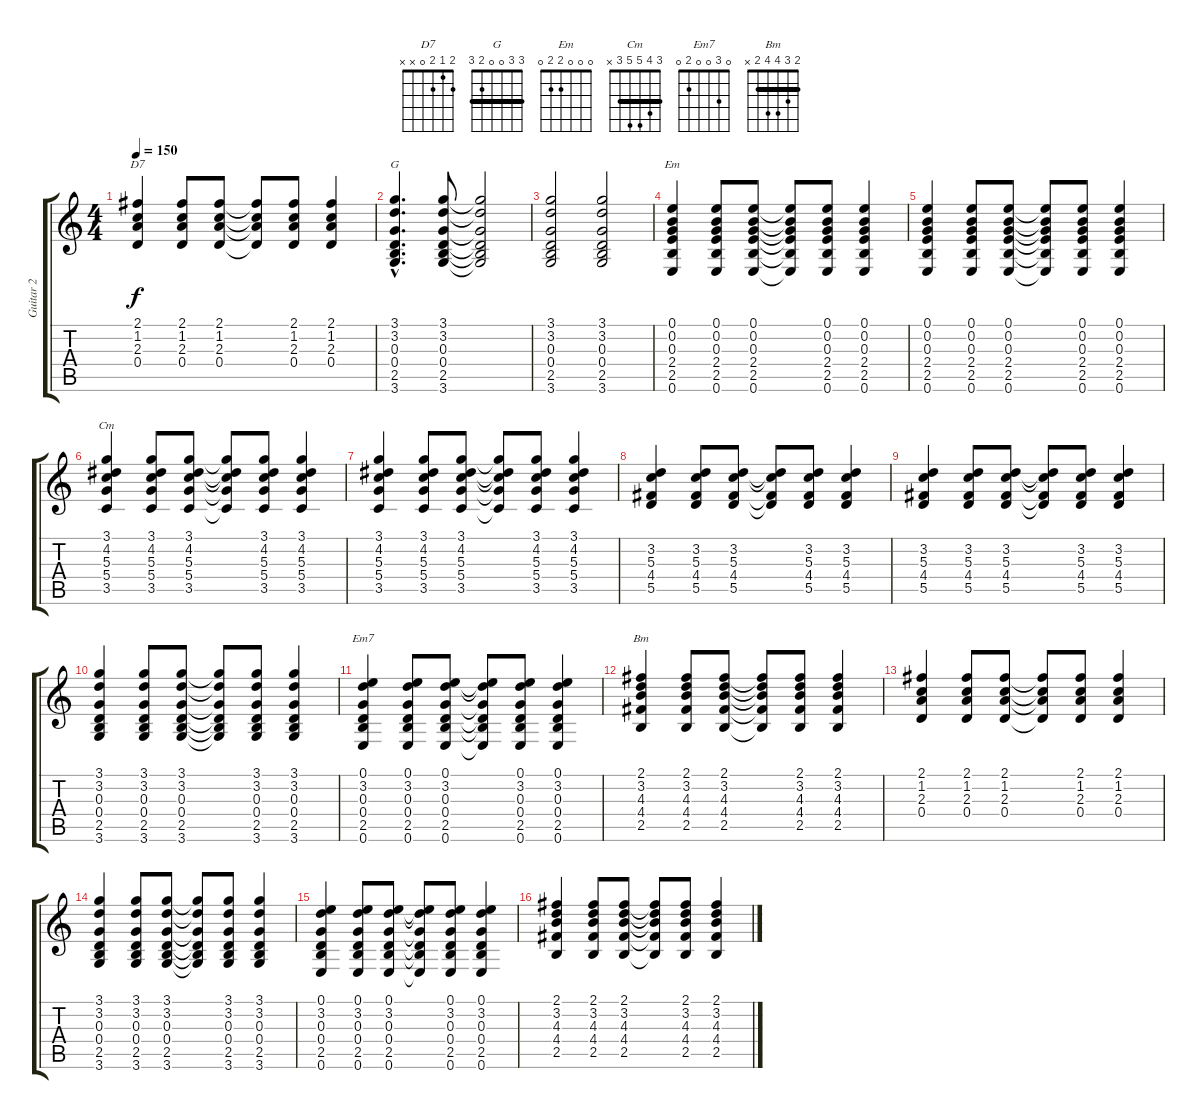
\track ("Guitar 2" "Guitar 2") {instrument acousticguitarsteel}
\staff {score tabs}
\tuning (E4 B3 G3 D3 A2 E2) {hide}
\chord ("D7" 2 1 2 0 x x)
\chord ("G" 3 3 0 0 2 3) {barre 3}
\chord ("Em" 0 0 0 2 2 0)
\chord ("Cm" 3 4 5 5 3 x) {barre 3}
\chord ("Em7" 0 3 0 0 2 0)
\chord ("Bm" 2 3 4 4 2 x) {barre 2}
\ts (4 4)
\tempo 150
\clef g2
\ks c
(2.1 1.2 2.3 0.4).4{ch "D7" dy f} (2.1 1.2 2.3 0.4).8 (2.1 1.2 2.3 0.4).8 (2.1{t} 1.2{t} 2.3{t} 0.4{t}).8 (2.1 1.2 2.3 0.4).8 (2.1 1.2 2.3 0.4).4 |
(3.1{hac} 3.2{hac} 0.3{hac} 0.4{hac} 2.5{hac} 3.6{hac}).4{d ch "G"} (3.1 3.2 0.3 0.4 2.5 3.6).8 (3.1{t} 3.2{t} 0.3{t} 0.4{t} 2.5{t} 3.6{t}).2 |
(3.1 3.2 0.3 0.4 2.5 3.6).2 (3.1 3.2 0.3 0.4 2.5 3.6).2 |
(0.1 0.2 0.3 2.4 2.5 0.6).4{ch "Em"} (0.1 0.2 0.3 2.4 2.5 0.6).8 (0.1 0.2 0.3 2.4 2.5 0.6).8 (0.1{t} 0.2{t} 0.3{t} 2.4{t} 2.5{t} 0.6{t}).8 (0.1 0.2 0.3 2.4 2.5 0.6).8 (0.1 0.2 0.3 2.4 2.5 0.6).4 |
(0.1 0.2 0.3 2.4 2.5 0.6).4 (0.1 0.2 0.3 2.4 2.5 0.6).8 (0.1 0.2 0.3 2.4 2.5 0.6).8 (0.1{t} 0.2{t} 0.3{t} 2.4{t} 2.5{t} 0.6{t}).8 (0.1 0.2 0.3 2.4 2.5 0.6).8 (0.1 0.2 0.3 2.4 2.5 0.6).4 |
(3.1 4.2 5.3 5.4 3.5).4{ch "Cm"} (3.1 4.2 5.3 5.4 3.5).8 (3.1 4.2 5.3 5.4 3.5).8 (3.1{t} 4.2{t} 5.3{t} 5.4{t} 3.5{t}).8 (3.1 4.2 5.3 5.4 3.5).8 (3.1 4.2 5.3 5.4 3.5).4 |
(3.1 4.2 5.3 5.4 3.5).4 (3.1 4.2 5.3 5.4 3.5).8 (3.1 4.2 5.3 5.4 3.5).8 (3.1{t} 4.2{t} 5.3{t} 5.4{t} 3.5{t}).8 (3.1 4.2 5.3 5.4 3.5).8 (3.1 4.2 5.3 5.4 3.5).4 |
(3.2 5.3 4.4 5.5).4 (3.2 5.3 4.4 5.5).8 (3.2 5.3 4.4 5.5).8 (3.2{t} 5.3{t} 4.4{t} 5.5{t}).8 (3.2 5.3 4.4 5.5).8 (3.2 5.3 4.4 5.5).4 |
(3.2 5.3 4.4 5.5).4 (3.2 5.3 4.4 5.5).8 (3.2 5.3 4.4 5.5).8 (3.2{t} 5.3{t} 4.4{t} 5.5{t}).8 (3.2 5.3 4.4 5.5).8 (3.2 5.3 4.4 5.5).4 |
(3.1 3.2 0.3 0.4 2.5 3.6).4 (3.1 3.2 0.3 0.4 2.5 3.6).8 (3.1 3.2 0.3 0.4 2.5 3.6).8 (3.1{t} 3.2{t} 0.3{t} 0.4{t} 2.5{t} 3.6{t}).8 (3.1 3.2 0.3 0.4 2.5 3.6).8 (3.1 3.2 0.3 0.4 2.5 3.6).4 |
(0.1 3.2 0.3 0.4 2.5 0.6).4{ch "Em7"} (0.1 3.2 0.3 0.4 2.5 0.6).8 (0.1 3.2 0.3 0.4 2.5 0.6).8 (0.1{t} 3.2{t} 0.3{t} 0.4{t} 2.5{t} 0.6{t}).8 (0.1 3.2 0.3 0.4 2.5 0.6).8 (0.1 3.2 0.3 0.4 2.5 0.6).4 |
(2.1 3.2 4.3 4.4 2.5).4{ch "Bm"} (2.1 3.2 4.3 4.4 2.5).8 (2.1 3.2 4.3 4.4 2.5).8 (2.1{t} 3.2{t} 4.3{t} 4.4{t} 2.5{t}).8 (2.1 3.2 4.3 4.4 2.5).8 (2.1 3.2 4.3 4.4 2.5).4 |
(2.1 1.2 2.3 0.4).4 (2.1 1.2 2.3 0.4).8 (2.1 1.2 2.3 0.4).8 (2.1{t} 1.2{t} 2.3{t} 0.4{t}).8 (2.1 1.2 2.3 0.4).8 (2.1 1.2 2.3 0.4).4 |
(3.1 3.2 0.3 0.4 2.5 3.6).4 (3.1 3.2 0.3 0.4 2.5 3.6).8 (3.1 3.2 0.3 0.4 2.5 3.6).8 (3.1{t} 3.2{t} 0.3{t} 0.4{t} 2.5{t} 3.6{t}).8 (3.1 3.2 0.3 0.4 2.5 3.6).8 (3.1 3.2 0.3 0.4 2.5 3.6).4 |
(0.1 3.2 0.3 0.4 2.5 0.6).4 (0.1 3.2 0.3 0.4 2.5 0.6).8 (0.1 3.2 0.3 0.4 2.5 0.6).8 (0.1{t} 3.2{t} 0.3{t} 0.4{t} 2.5{t} 0.6{t}).8 (0.1 3.2 0.3 0.4 2.5 0.6).8 (0.1 3.2 0.3 0.4 2.5 0.6).4 |
(2.1 3.2 4.3 4.4 2.5).4 (2.1 3.2 4.3 4.4 2.5).8 (2.1 3.2 4.3 4.4 2.5).8 (2.1{t} 3.2{t} 4.3{t} 4.4{t} 2.5{t}).8 (2.1 3.2 4.3 4.4 2.5).8 (2.1 3.2 4.3 4.4 2.5).4
